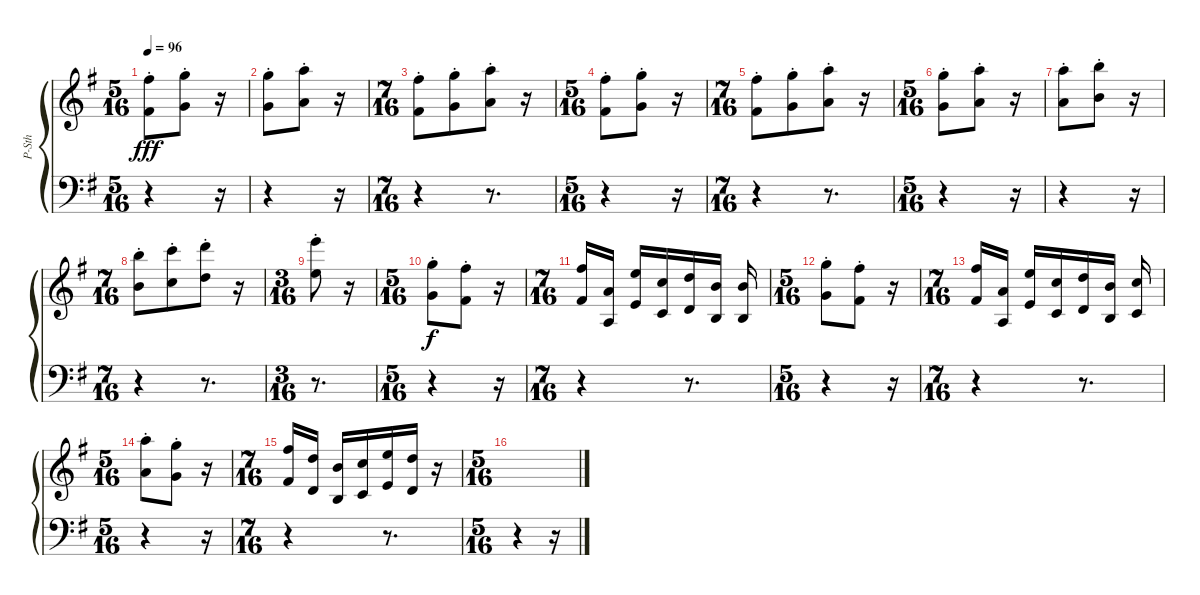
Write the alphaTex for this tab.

\defaultSystemsLayout 4
\bracketExtendMode groupsimilarinstruments
\otherSystemsTrackNameOrientation horizontal
\track ("Strings / Pad" "P-Sth") {multiBarRest instrument pad2warm}
\staff {score}
\tuning (E4 B3 G3 D3 A2 E2 B1 Gb1)
\ts (5 16)
\beaming (8 3 3 1)
\tempo 96
\clef g2
\ks g
(14.1{st acc #} 11.3{st acc #}).8{dy fff} (15.1{st acc forcenatural} 12.3{st acc forcenatural}).8 r.16 |
(15.1{st acc forcenatural} 12.3{st acc forcenatural}).8 (17.1{st acc forcenatural} 14.3{st acc forcenatural}).8 r.16 |
\ts (7 16)
\beaming (8 3 3 1)
(14.1{st acc #} 11.3{st acc #}).8 (15.1{st acc forcenatural} 12.3{st acc forcenatural}).8 (17.1{st acc forcenatural} 14.3{st acc forcenatural}).8 r.16 |
\ts (5 16)
\beaming (8 3 3 1)
(14.1{st acc #} 11.3{st acc #}).8 (15.1{st acc forcenatural} 12.3{st acc forcenatural}).8 r.16 |
\ts (7 16)
\beaming (8 3 3 1)
(14.1{st acc #} 11.3{st acc #}).8 (15.1{st acc forcenatural} 12.3{st acc forcenatural}).8 (17.1{st acc forcenatural} 14.3{st acc forcenatural}).8 r.16 |
\ts (5 16)
\beaming (8 3 3 1)
(15.1{st acc forcenatural} 12.3{st acc forcenatural}).8 (17.1{st acc forcenatural} 14.3{st acc forcenatural}).8 r.16 |
(17.1{st acc forcenatural} 14.3{st acc forcenatural}).8 (19.1{st acc forcenatural} 16.3{st acc forcenatural}).8 r.16 |
\ts (7 16)
\beaming (8 3 3 1)
(19.1{st acc forcenatural} 16.3{st acc forcenatural}).8 (20.1{st acc forcenatural} 17.3{st acc forcenatural}).8 (22.1{st acc forcenatural} 19.3{st acc forcenatural}).8 r.16 |
\ts (3 16)
\beaming (8 3 3 1)
(24.1{st acc forcenatural} 21.3{st acc forcenatural}).8 r.16 |
\ts (5 16)
\beaming (8 3 3 1)
(15.1{st acc forcenatural} 12.3{st acc forcenatural}).8{dy f} (14.1{st acc #} 11.3{st acc #}).8 r.16 |
\ts (7 16)
\beaming (8 3 3 1)
(14.1{acc #} 16.4{acc #}).16 (10.2{acc forcenatural} 12.5{acc forcenatural}).16{beam split} (12.1{acc forcenatural} 14.4{acc forcenatural}).16 (8.1{acc forcenatural} 10.4{acc forcenatural}).16 (10.1{acc forcenatural} 12.4{acc forcenatural}).16 (12.2{acc forcenatural} 14.5{acc forcenatural}).16 (12.2{acc forcenatural} 14.5{acc forcenatural}).16 |
\ts (5 16)
\beaming (8 3 3 1)
(15.1{st acc forcenatural} 17.4{st acc forcenatural}).8 (14.1{st acc #} 16.4{st acc #}).8 r.16 |
\ts (7 16)
\beaming (8 3 3 1)
(14.1{acc #} 16.4{acc #}).16 (10.2{acc forcenatural} 12.5{acc forcenatural}).16{beam split} (12.1{acc forcenatural} 14.4{acc forcenatural}).16 (8.1{acc forcenatural} 10.4{acc forcenatural}).16 (10.1{acc forcenatural} 12.4{acc forcenatural}).16 (12.2{acc forcenatural} 14.5{acc forcenatural}).16 (15.5{acc forcenatural} 13.2{acc forcenatural}).16 |
\ts (5 16)
\beaming (8 3 3 1)
(17.1{st acc forcenatural} 19.4{st acc forcenatural}).8 (15.1{st acc forcenatural} 17.4{st acc forcenatural}).8 r.16 |
\ts (7 16)
\beaming (8 3 3 1)
(14.1{acc #} 11.3{acc #}).16 (10.1{acc forcenatural} 7.3{acc forcenatural}).16{beam split} (7.1{acc forcenatural} 4.3{acc forcenatural}).16 (8.1{acc forcenatural} 5.3{acc forcenatural}).16 (12.1{acc forcenatural} 9.3{acc forcenatural}).16 (10.1{acc forcenatural} 7.3{acc forcenatural}).16 r.16 |
\ts (5 16)
\beaming (8 3 3 1)
\simile firstofdouble
\staff {score}
\tuning (E4 B3 G3 D3 A2 E2)
\clef f4
\ottava regular
\simile none
\ks g
r.4{dy ff} r.16 |
r.4 r.16 |
r.4 r.8{d} |
r.4 r.16 |
r.4 r.8{d} |
r.4 r.16 |
r.4 r.16 |
r.4 r.8{d} |
r.8{d} |
r.4 r.16 |
r.4 r.8{d} |
r.4 r.16 |
r.4 r.8{d} |
r.4 r.16 |
r.4 r.8{d} |
r.4 r.16
